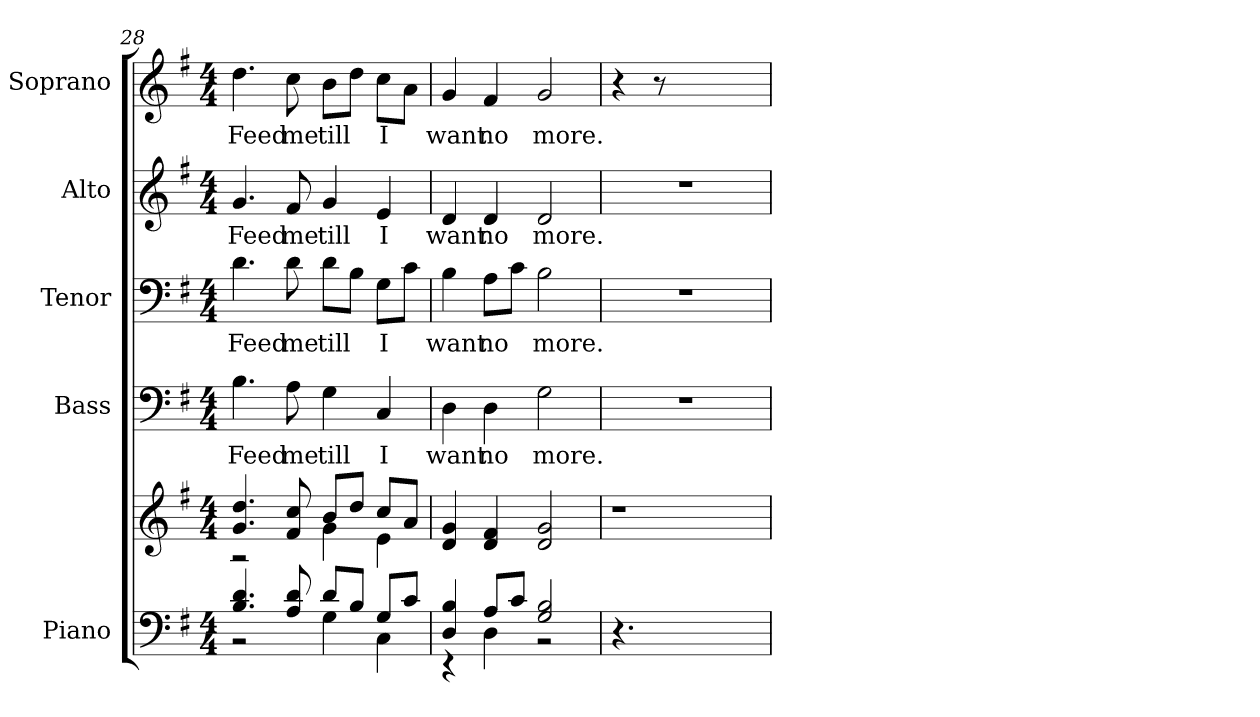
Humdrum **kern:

**kern	**kern	**kern	**text	**kern	**text	**kern	**text	**kern	**text
*part5	*part5	*part4	*part4	*part3	*part3	*part2	*part2	*part1	*part1
*staff6	*staff5	*staff4	*staff4	*staff3	*staff3	*staff2	*staff2	*staff1	*staff1
*I"Piano	*	*I"Bass	*	*I"Tenor	*	*I"Alto	*	*I"Soprano	*
*I'Pno.	*	*I'B.	*	*I'T.	*	*I'A.	*	*I'S.	*
*clefF4	*clefG2	*clefF4	*	*clefF4	*	*clefG2	*	*clefG2	*
*k[f#]	*k[f#]	*k[f#]	*	*k[f#]	*	*k[f#]	*	*k[f#]	*
*G:	*G:	*G:	*	*G:	*	*G:	*	*G:	*
*M4/4	*M4/4	*M4/4	*	*M4/4	*	*M4/4	*	*M4/4	*
=28	=28	=28	=28	=28	=28	=28	=28	=28	=28
*^	*^	*	*	*	*	*	*	*	*
!	!	!	!	!	!LO:LY:b:color=#000000	!	!	!	!	!	!
!	!	!	!	!	!	!	!LO:LY:b:color=#000000	!	!	!	!
!	!	!	!	!	!	!	!	!	!LO:LY:b:color=#000000	!	!
!	!	!	!	!	!	!	!	!	!	!	!LO:LY:b:color=#000000
4.Bi/ 4.di	2r	4.gi/ 4.ddi	2r	4.Bi\	Feed	4.di\	Feed	4.gi/	Feed	4.ddi\	Feed
!	!	!	!	!	!LO:LY:b:color=#000000	!	!	!	!	!	!
!	!	!	!	!	!	!	!LO:LY:b:color=#000000	!	!	!	!
!	!	!	!	!	!	!	!	!	!LO:LY:b:color=#000000	!	!
!	!	!	!	!	!	!	!	!	!	!	!LO:LY:b:color=#000000
8Ai/ 8di	.	8f#i/ 8cci	.	8Ai\	me	8di\	me	8f#i/	me	8cci\	me
!	!	!	!	!	!LO:LY:b:color=#000000	!	!	!	!	!	!
!	!	!	!	!	!	!	!LO:LY:b:color=#000000	!	!	!	!
!	!	!	!	!	!	!	!	!	!LO:LY:b:color=#000000	!	!
!	!	!	!	!	!	!	!	!	!	!	!LO:LY:b:color=#000000
8di/L	4Gi\	8bi/L	4gi\	4Gi\	till	8di\L	till	4gi/	till	8bi\L	till
8Bi/J	.	8ddi/J	.	.	.	8Bi\J	.	.	.	8ddi\J	.
!	!	!	!	!	!LO:LY:b:color=#000000	!	!	!	!	!	!
!	!	!	!	!	!	!	!LO:LY:b:color=#000000	!	!	!	!
!	!	!	!	!	!	!	!	!	!LO:LY:b:color=#000000	!	!
!	!	!	!	!	!	!	!	!	!	!	!LO:LY:b:color=#000000
8Gi/L	4Ci\	8cci/L	4ei\	4Ci/	I	8Gi\L	I	4ei/	I	8cci\L	I
8ci/J	.	8ai/J	.	.	.	8ci\J	.	.	.	8ai\J	.
*	*	*v	*v	*	*	*	*	*	*	*	*
=29	=29	=29	=29	=29	=29	=29	=29	=29	=29	=29
!	!	!	!	!LO:LY:b:color=#000000	!	!	!	!	!	!
!	!	!	!	!	!	!LO:LY:b:color=#000000	!	!	!	!
!	!	!	!	!	!	!	!	!LO:LY:b:color=#000000	!	!
!	!	!	!	!	!	!	!	!	!	!LO:LY:b:color=#000000
4Di/ 4Bi	4r	4di/ 4gi	4Di\	want	4Bi\	want	4di/	want	4gi/	want
!	!	!	!	!LO:LY:b:color=#000000	!	!	!	!	!	!
!	!	!	!	!	!	!LO:LY:b:color=#000000	!	!	!	!
!	!	!	!	!	!	!	!	!LO:LY:b:color=#000000	!	!
!	!	!	!	!	!	!	!	!	!	!LO:LY:b:color=#000000
8Ai/L	4Di\	4di/ 4f#i	4Di\	no	8Ai\L	no	4di/	no	4f#i/	no
8ci/J	.	.	.	.	8ci\J	.	.	.	.	.
!	!	!	!	!LO:LY:b:color=#000000	!	!	!	!	!	!
!	!	!	!	!	!	!LO:LY:b:color=#000000	!	!	!	!
!	!	!	!	!	!	!	!	!LO:LY:b:color=#000000	!	!
!	!	!	!	!	!	!	!	!	!	!LO:LY:b:color=#000000
2Gi/ 2Bi	2r	2di/ 2gi	2Gi\	more.	2Bi\	more.	2di/	more.	2gi/	more.
=30	=30	=30	=30	=30	=30	=30	=30	=30	=30	=30
!LO:N:vis=1	!	!LO:N:vis=1	!LO:N:vis=1	!	!LO:N:vis=1	!	!LO:N:vis=1	!	!	!
*v	*v	*	*	*	*	*	*	*	*	*
4.r	4.r	1r	.	1r	.	1r	.	4r	.
.	.	.	.	.	.	.	.	8r	.
2ryy	2ryy	.	.	.	.	.	.	2ryy	.
8ryy	8ryy	.	.	.	.	.	.	8ryy	.
=	=	=	=	=	=	=	=	=	=
*-	*-	*-	*-	*-	*-	*-	*-	*-	*-
